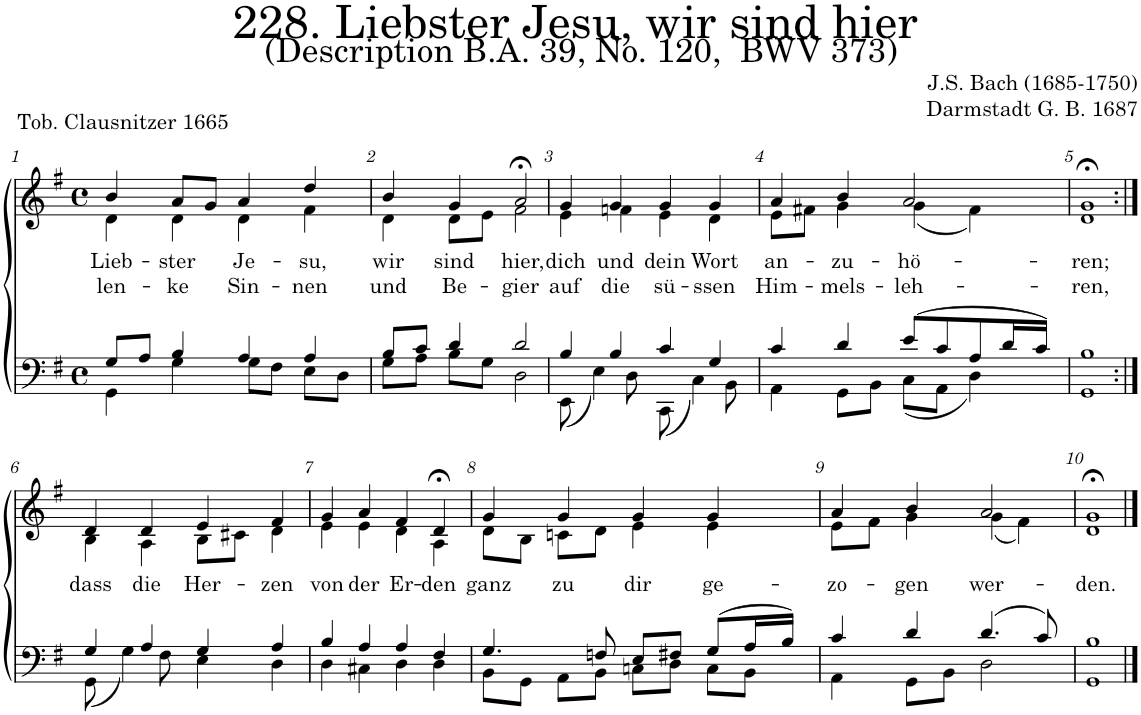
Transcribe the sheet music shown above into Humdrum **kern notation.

**kern	**kern	**text	**text
*part2	*part1	*part1	*part1
*staff2	*staff1	*staff1	*staff1
*I"Tenor/Bass	*I"Soprano/Alto	*	*
*clefF4	*clefG2	*	*
*k[f#]	*k[f#]	*	*
*M4/4	*M4/4	*	*
*met(c)	*met(c)	*	*
=1	=1	=1	=1
*^	*	*	*
!	!	!	!LO:LY:b	!LO:LY:b
*	*	*^	*	*
8G/L	4GG\	4b/	4d\	Lieb-	len-
8A/J	.	.	.	.	.
!	!	!	!	!LO:LY:b	!LO:LY:b
4B/	4G\	8a/L	4d\	-ster	-ke
.	.	8g/J	.	.	.
!	!	!	!	!LO:LY:b	!LO:LY:b
4A/	8G\L	4a/	4d\	Je-	Sin-
.	8F#\J	.	.	.	.
!	!	!	!	!LO:LY:b	!LO:LY:b
4A/	8E\L	4dd/	4f#\	-su,	-nen
.	8D\J	.	.	.	.
=2	=2	=2	=2	=2	=2
!	!	!	!	!LO:LY:b	!LO:LY:b
8B/L	8G\L	4b/	4d\	wir	und
8c/J	8A\J	.	.	.	.
!	!	!	!	!LO:LY:b	!LO:LY:b
4d/	8B\L	4g/	8d\L	sind	Be-
.	8G\J	.	8e\J	.	.
!	!	!	!	!LO:LY:b	!LO:LY:b
2d/	2D\	2a;<,/	2f#\	hier,	-gier
=3	=3	=3	=3	=3	=3
!	!	!	!	!LO:LY:b	!LO:LY:b
4B/	(8EE\	4g/	4e\	dich	auf
.	4E\)	.	.	.	.
!	!	!	!	!LO:LY:b	!LO:LY:b
4B/	.	4g/	4fn\	und	die
.	8D\	.	.	.	.
!	!	!	!	!LO:LY:b	!LO:LY:b
4c/	(8CC\	4g/	4e\	dein	sü-
.	4C\)	.	.	.	.
!	!	!	!	!LO:LY:b	!LO:LY:b
4G/	.	4g;</	4d\	Wort	-ssen
.	8BB\	.	.	.	.
=4	=4	=4	=4	=4	=4
!	!	!	!	!LO:LY:b	!LO:LY:b
4c/	4AA\	4a/	8e\L	an-	Him-
.	.	.	8f#X\J	.	.
!	!	!	!	!LO:LY:b	!LO:LY:b
4d/	8GG\L	4b/	4g\	-zu-	-mels-
.	8BB\J	.	.	.	.
!	!	!	!	!LO:LY:b	!LO:LY:b
(8e/L	(8C\L	2a/	(4g\	-hö-	-leh-
8c/	8AA\J	.	.	.	.
8A/	4D\)	.	4f#\)	.	.
16d/L	.	.	.	.	.
16c/JJ)	.	.	.	.	.
=5	=5	=5	=5	=5	=5
!	!	!	!	!LO:LY:b	!LO:LY:b
1B	1GG	1g;<,	1d	-ren;	-ren,
!!LO:LB:g=z	!!
=6:|!	=6:|!	=6:|!	=6:|!	=6:|!	=6:|!
!	!	!	!	!LO:LY:b	!
4G/	(8GG\	4d/	4B\	dass	.
.	4G\)	.	.	.	.
!	!	!	!	!LO:LY:b	!
4A/	.	4d/	4A\	die	.
.	8F#\	.	.	.	.
!	!	!	!	!LO:LY:b	!
4G/	4E\	4e/	8B\L	Her-	.
.	.	.	8c#X\J	.	.
!	!	!	!	!LO:LY:b	!
4A/	4D\	4f#/	4d\	-zen	.
=7	=7	=7	=7	=7	=7
!	!	!	!	!LO:LY:b	!
4B/	4D\	4g/	4e\	von	.
!	!	!	!	!LO:LY:b	!
4A/	4C#X\	4a/	4e\	der	.
!	!	!	!	!LO:LY:b	!
4A/	4D\	4f#/	4d\	Er-	.
!	!	!	!	!LO:LY:b	!
4F#/	4D\	4d;<,/	4A\	-den	.
=8	=8	=8	=8	=8	=8
!	!	!	!	!LO:LY:b	!
4.G/	8BB\L	4g/	8d\L	ganz	.
.	8GG\J	.	8B\J	.	.
!	!	!	!	!LO:LY:b	!
.	8AA\L	4g/	8cn\L	zu	.
8Fn/	8BB\J	.	8d\J	.	.
!	!	!	!	!LO:LY:b	!
8E/L	8Cn\L	4g/	4e\	dir	.
8F#X/J	8D\J	.	.	.	.
!	!	!	!	!LO:LY:b	!
(8G/L	8C\L	4g/	4e\	ge-	.
16A/L	8BB\J	.	.	.	.
16B/JJ)	.	.	.	.	.
=9	=9	=9	=9	=9	=9
!	!	!	!	!LO:LY:b	!
4c/	4AA\	4a/	8e\L	-zo-	.
.	.	.	8f#\J	.	.
!	!	!	!	!LO:LY:b	!
4d/	8GG\L	4b/	4g\	-gen	.
.	8BB\J	.	.	.	.
!	!	!	!	!LO:LY:b	!
(4.d/	2D\	2a/	(4g\	wer-	.
.	.	.	4f#\)	.	.
8c/)	.	.	.	.	.
=10	=10	=10	=10	=10	=10
!	!	!	!	!LO:LY:b	!
1B	1GG	1g;<	1d	-den.	.
*v	*v	*	*	*	*
*	*v	*v	*	*
==	==	==	==
*-	*-	*-	*-
